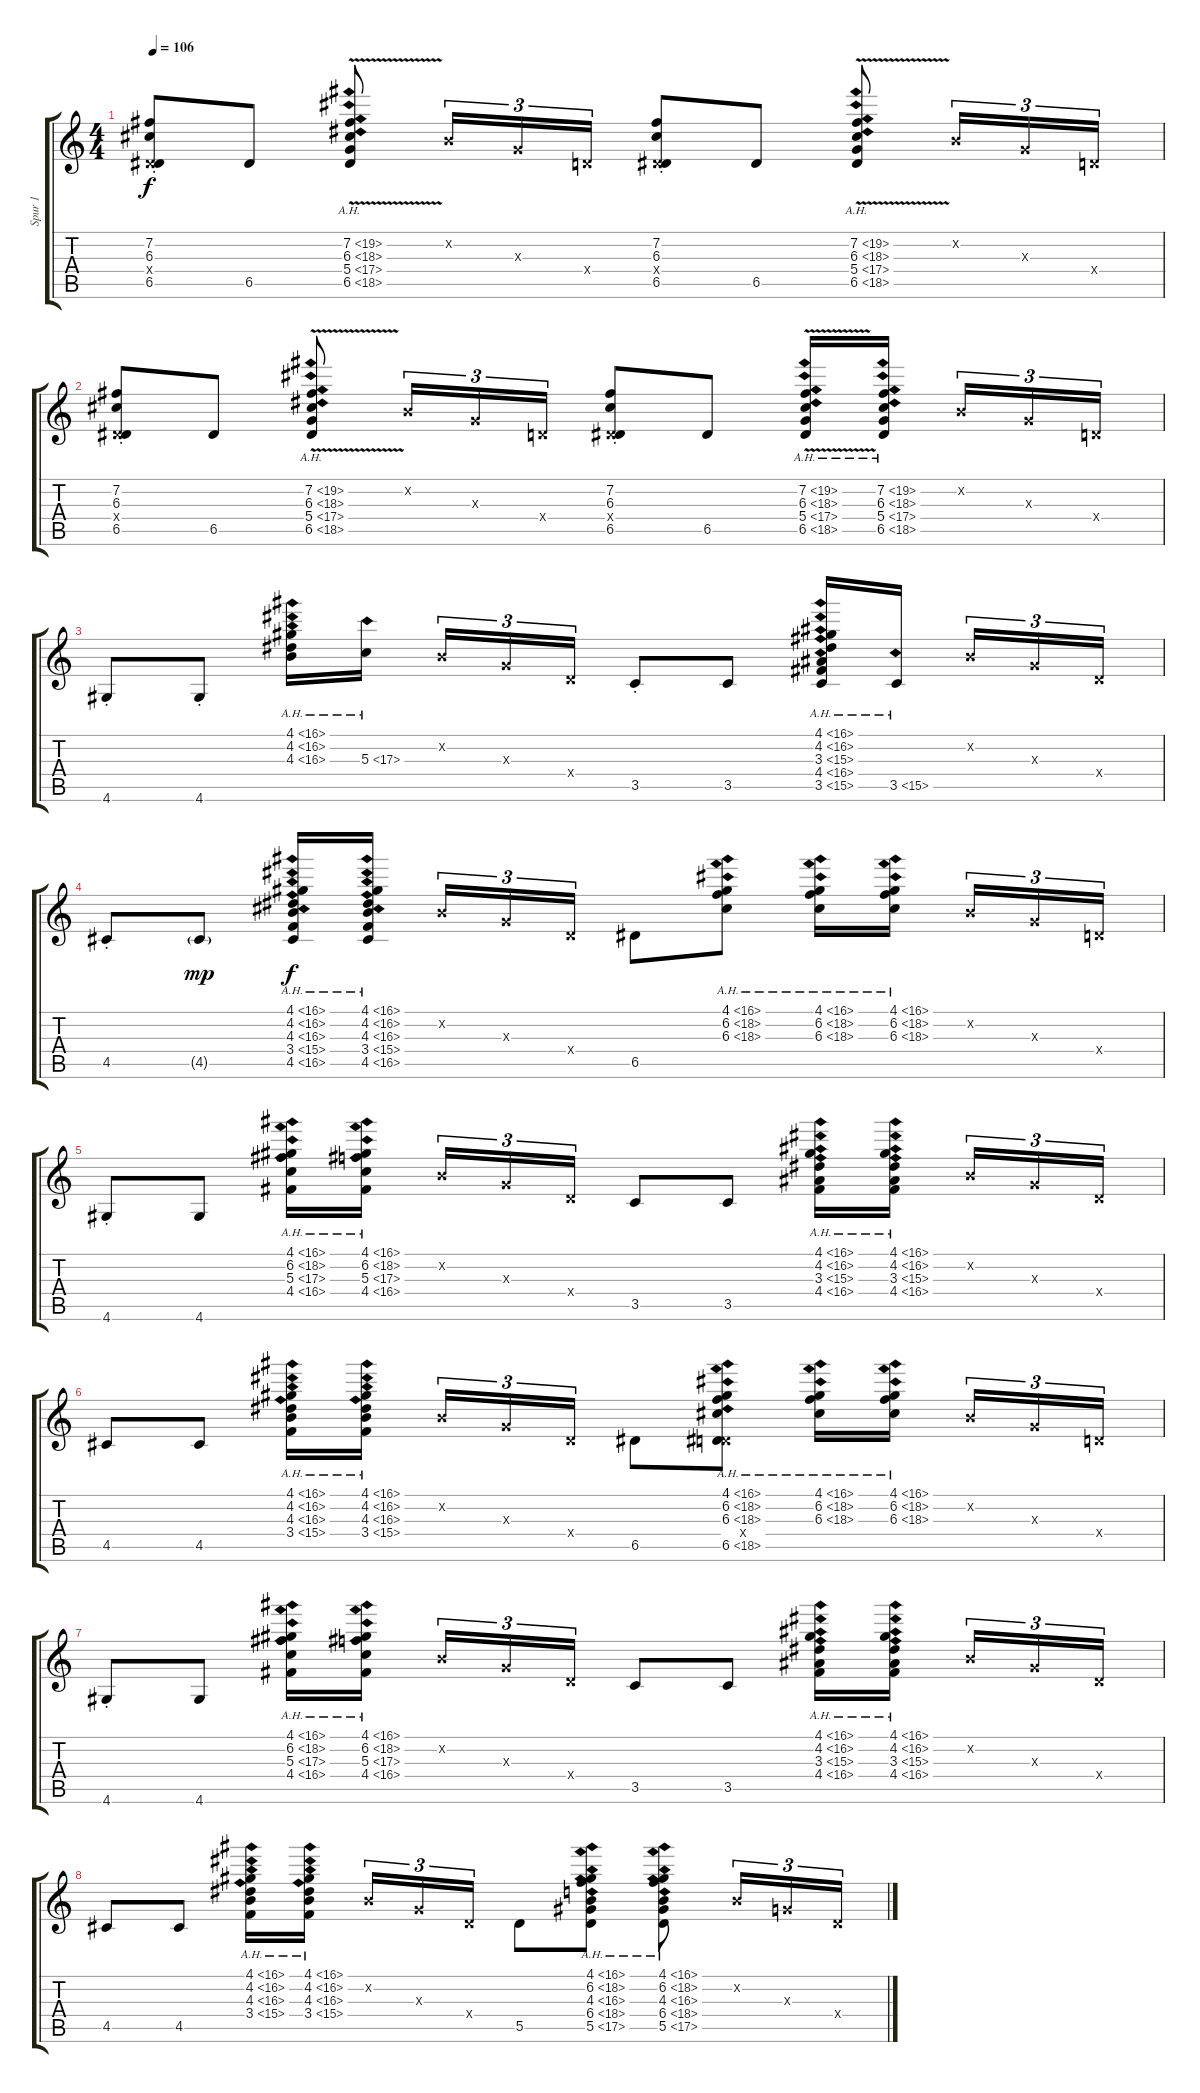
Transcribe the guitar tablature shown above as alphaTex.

\track ("Spur 1" "Spur 1") {instrument acousticguitarsteel}
\staff {score tabs}
\tuning (E4 B3 G3 D3 A2 E2) {hide}
\ts (4 4)
\tempo 106
\clef g2
\ks c
(7.2{st} 6.3{st} 0.4{x} 6.5{st}).8{dy f} 6.5.8 (7.2{ah 12 v} 6.3{ah 12 v} 5.4{ah 12 v} 6.5{ah 12 v}).8 0.2{x}.16{tu (3 2)} 0.3{x}.16{tu (3 2)} 0.4{x}.16{tu (3 2)} (7.2{st} 6.3{st} 0.4{x} 6.5{st}).8 6.5.8 (7.2{ah 12 v} 6.3{ah 12 v} 5.4{ah 12 v} 6.5{ah 12 v}).8 0.2{x}.16{tu (3 2)} 0.3{x}.16{tu (3 2)} 0.4{x}.16{tu (3 2)} |
(7.2{st} 6.3{st} 0.4{x} 6.5{st}).8 6.5.8 (7.2{ah 12 v} 6.3{ah 12 v} 5.4{ah 12 v} 6.5{ah 12 v}).8 0.2{x}.16{tu (3 2)} 0.3{x}.16{tu (3 2)} 0.4{x}.16{tu (3 2)} (7.2{st} 6.3{st} 0.4{x} 6.5{st}).8 6.5.8 (7.2{ah 12 v} 6.3{ah 12} 5.4{ah 12} 6.5{ah 12}).16 (7.2{ah 12} 6.3{ah 12} 5.4{ah 12} 6.5{ah 12}).16 0.2{x}.16{tu (3 2)} 0.3{x}.16{tu (3 2)} 0.4{x}.16{tu (3 2)} |
4.6{st}.8 4.6{st}.8 (4.1{ah 12} 4.2{ah 12} 4.3{ah 12}).16 5.3{ah 12}.16 0.2{x}.16{tu (3 2)} 0.3{x}.16{tu (3 2)} 0.4{x}.16{tu (3 2)} 3.5{st}.8 3.5.8 (4.1{ah 12} 4.2{ah 12} 3.3{ah 12} 4.4{ah 12} 3.5{ah 12}).16 3.5{ah 12}.16 0.2{x}.16{tu (3 2)} 0.3{x}.16{tu (3 2)} 0.4{x}.16{tu (3 2)} |
4.5{st}.8 4.5{g}.8{dy mp} (4.1{ah 12} 4.2{ah 12} 4.3{ah 12} 3.4{ah 12} 4.5{ah 12}).16{dy f} (4.1{ah 12} 4.2{ah 12} 4.3{ah 12} 3.4{ah 12} 4.5{ah 12}).16 0.2{x}.16{tu (3 2)} 0.3{x}.16{tu (3 2)} 0.4{x}.16{tu (3 2)} 6.5.8 (4.1{ah 12} 6.2{ah 12} 6.3{ah 12}).8 (4.1{ah 12} 6.2{ah 12} 6.3{ah 12}).16 (4.1{ah 12} 6.2{ah 12} 6.3{ah 12}).16 0.2{x}.16{tu (3 2)} 0.3{x}.16{tu (3 2)} 0.4{x}.16{tu (3 2)} |
4.6{st}.8 4.6.8 (4.1{ah 12} 6.2{ah 12} 5.3{ah 12} 4.4{ah 12}).16 (4.1{ah 12} 6.2{ah 12} 5.3{ah 12} 4.4{ah 12}).16 0.2{x}.16{tu (3 2)} 0.3{x}.16{tu (3 2)} 0.4{x}.16{tu (3 2)} 3.5.8 3.5.8 (4.1{ah 12} 4.2{ah 12} 3.3{ah 12} 4.4{ah 12}).16 (4.1{ah 12} 4.2{ah 12} 3.3{ah 12} 4.4{ah 12}).16 0.2{x}.16{tu (3 2)} 0.3{x}.16{tu (3 2)} 0.4{x}.16{tu (3 2)} |
4.5.8 4.5.8 (4.1{ah 12} 4.2{ah 12} 4.3{ah 12} 3.4{ah 12}).16 (4.1{ah 12} 4.2{ah 12} 4.3{ah 12} 3.4{ah 12}).16 0.2{x}.16{tu (3 2)} 0.3{x}.16{tu (3 2)} 0.4{x}.16{tu (3 2)} 6.5.8 (4.1{ah 12} 6.2{ah 12} 6.3{ah 12} 0.4{x} 6.5{ah 12}).8 (4.1{ah 12} 6.2{ah 12} 6.3{ah 12}).16 (4.1{ah 12} 6.2{ah 12} 6.3{ah 12}).16 0.2{x}.16{tu (3 2)} 0.3{x}.16{tu (3 2)} 0.4{x}.16{tu (3 2)} |
4.6{st}.8 4.6.8 (4.1{ah 12} 6.2{ah 12} 5.3{ah 12} 4.4{ah 12}).16 (4.1{ah 12} 6.2{ah 12} 5.3{ah 12} 4.4{ah 12}).16 0.2{x}.16{tu (3 2)} 0.3{x}.16{tu (3 2)} 0.4{x}.16{tu (3 2)} 3.5.8 3.5.8 (4.1{ah 12} 4.2{ah 12} 3.3{ah 12} 4.4{ah 12}).16 (4.1{ah 12} 4.2{ah 12} 3.3{ah 12} 4.4{ah 12}).16 0.2{x}.16{tu (3 2)} 0.3{x}.16{tu (3 2)} 0.4{x}.16{tu (3 2)} |
4.5.8 4.5.8 (4.1{ah 12} 4.2{ah 12} 4.3{ah 12} 3.4{ah 12}).16 (4.1{ah 12} 4.2{ah 12} 4.3{ah 12} 3.4{ah 12}).16 0.2{x}.16{tu (3 2)} 0.3{x}.16{tu (3 2)} 0.4{x}.16{tu (3 2)} 5.5.8 (4.1{ah 12} 6.2{ah 12} 4.3{ah 12} 6.4{ah 12} 5.5{ah 12}).8 (4.1{ah 12} 6.2{ah 12} 4.3{ah 12} 6.4{ah 12} 5.5{ah 12}).8 0.2{x}.16{tu (3 2)} 0.3{x}.16{tu (3 2)} 0.4{x}.16{tu (3 2)}
